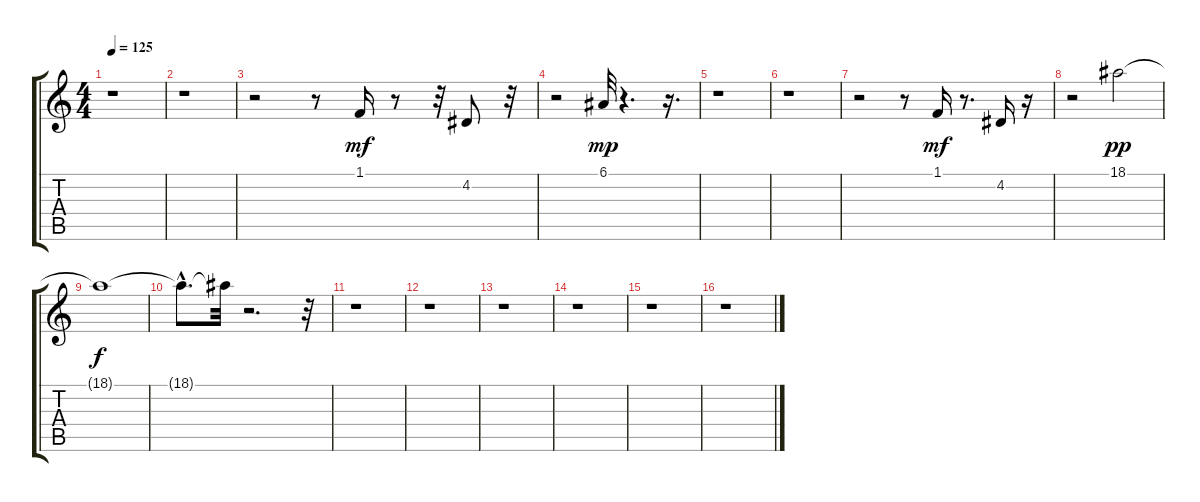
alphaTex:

\track "" {instrument lead6voice}
\staff {score tabs}
\tuning (E4 B3 G3 D3 A2 E2) {hide}
\ts (4 4)
\tempo 125
\clef g2
\ks c
r.1{dy mp} |
r.1 |
r.2 r.8 1.1.16{dy mf} r.8 r.32 4.2.8 r.32 |
r.2 6.1.32{dy mp} r.4{d} r.16{d} |
r.1 |
r.1 |
r.2 r.8 1.1.16{dy mf} r.8{d} 4.2.16 r.16 |
r.2 18.1.2{dy pp} |
18.1{t}.1{dy f} |
18.1{hac t}.8{d} 18.1{t}.32 r.2{d} r.32 |
r.1 |
r.1 |
r.1 |
r.1 |
r.1 |
r.1
